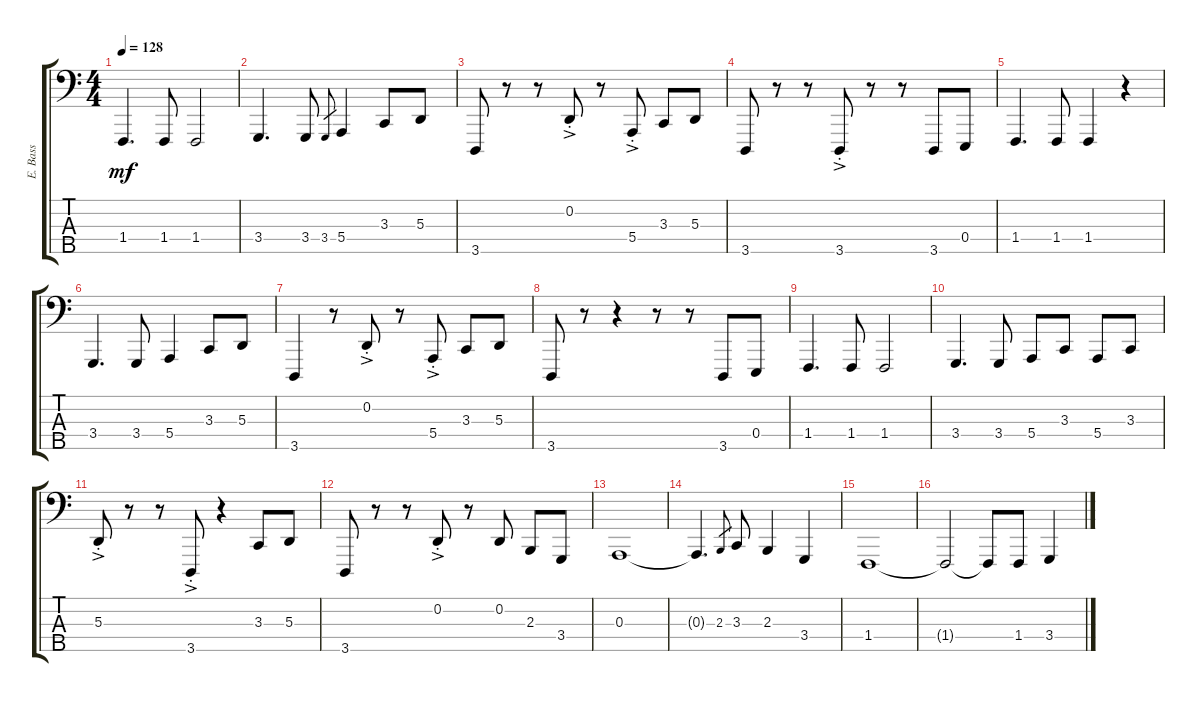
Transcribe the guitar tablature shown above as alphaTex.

\track ("E. Bass" "E. Bass") {instrument brightacousticpiano}
\staff {score tabs}
\tuning (G2 D2 A1 E1 B0) {hide}
\ts (4 4)
\tempo 128
\clef f4
\ks c
1.4.4{d dy mf} 1.4.8 1.4.2 |
3.4.4{d} 3.4.8 3.4.8{gr} 5.4.4 3.3.8 5.3.8 |
3.5.8 r.8 r.8 0.2{ac st}.8 r.8 5.4{ac st}.8 3.3.8 5.3.8 |
3.5.8 r.8 r.8 3.5{ac st}.8 r.8 r.8 3.5.8 0.4.8 |
1.4.4{d} 1.4.8 1.4.4 r.4 |
3.4.4{d} 3.4.8 5.4.4 3.3.8 5.3.8 |
3.5.4 r.8 0.2{ac st}.8 r.8 5.4{ac st}.8 3.3.8 5.3.8 |
3.5.8 r.8 r.4 r.8 r.8 3.5.8 0.4.8 |
1.4.4{d} 1.4.8 1.4.2 |
3.4.4{d} 3.4.8 5.4.8 3.3.8 5.4.8 3.3.8 |
5.3{ac st}.8 r.8 r.8 3.5{ac st}.8 r.4 3.3.8 5.3.8 |
3.5.8 r.8 r.8 0.2{ac st}.8 r.8 0.2.8 2.3.8 3.4.8 |
0.3.1 |
0.3{t}.4{d} 2.3.8{gr} 3.3.8 2.3.4 3.4.4 |
1.4.1 |
1.4{t}.2 1.4{t}.8 1.4.8 3.4.4
